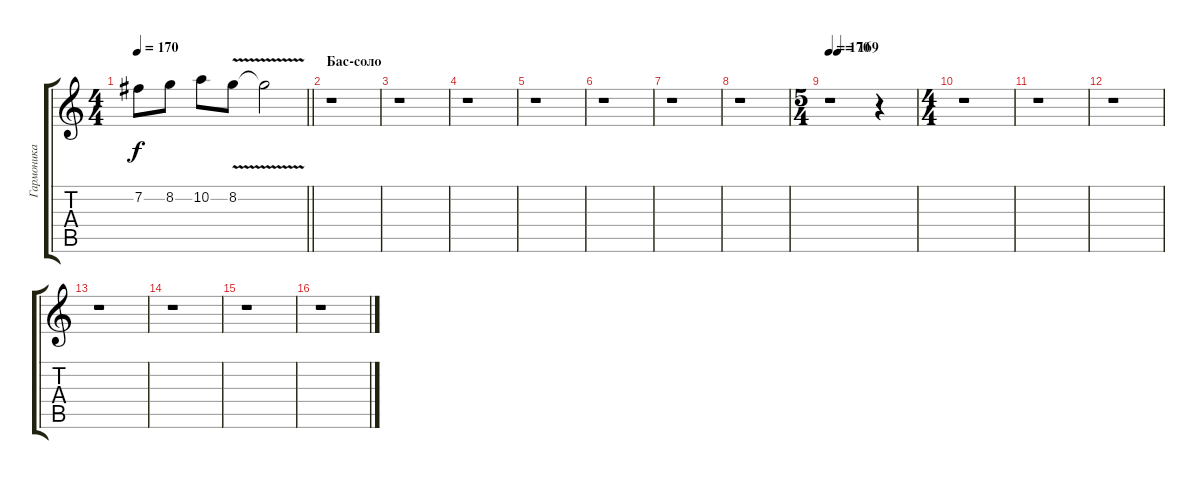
\track ("Гармоника" "Гармоника") {instrument distortionguitar}
\staff {score tabs}
\tuning (E4 B3 G3 D3 A2 E2) {hide}
\ts (4 4)
\tempo 170
\clef g2
\barLineRight lightlight
\ks c
7.2.8{dy f} 8.2.8 10.2.8 8.2{v}.8 8.2{t}.2 |
\section ("" "Бас-соло")
r.1 |
r.1 |
r.1 |
r.1 |
r.1 |
r.1 |
r.1 |
\ts (5 4)
\tempo 170
\tempo (169 0.1)
r.1 r.4 |
\ts (4 4)
r.1 |
r.1 |
r.1 |
r.1 |
r.1 |
r.1 |
r.1
